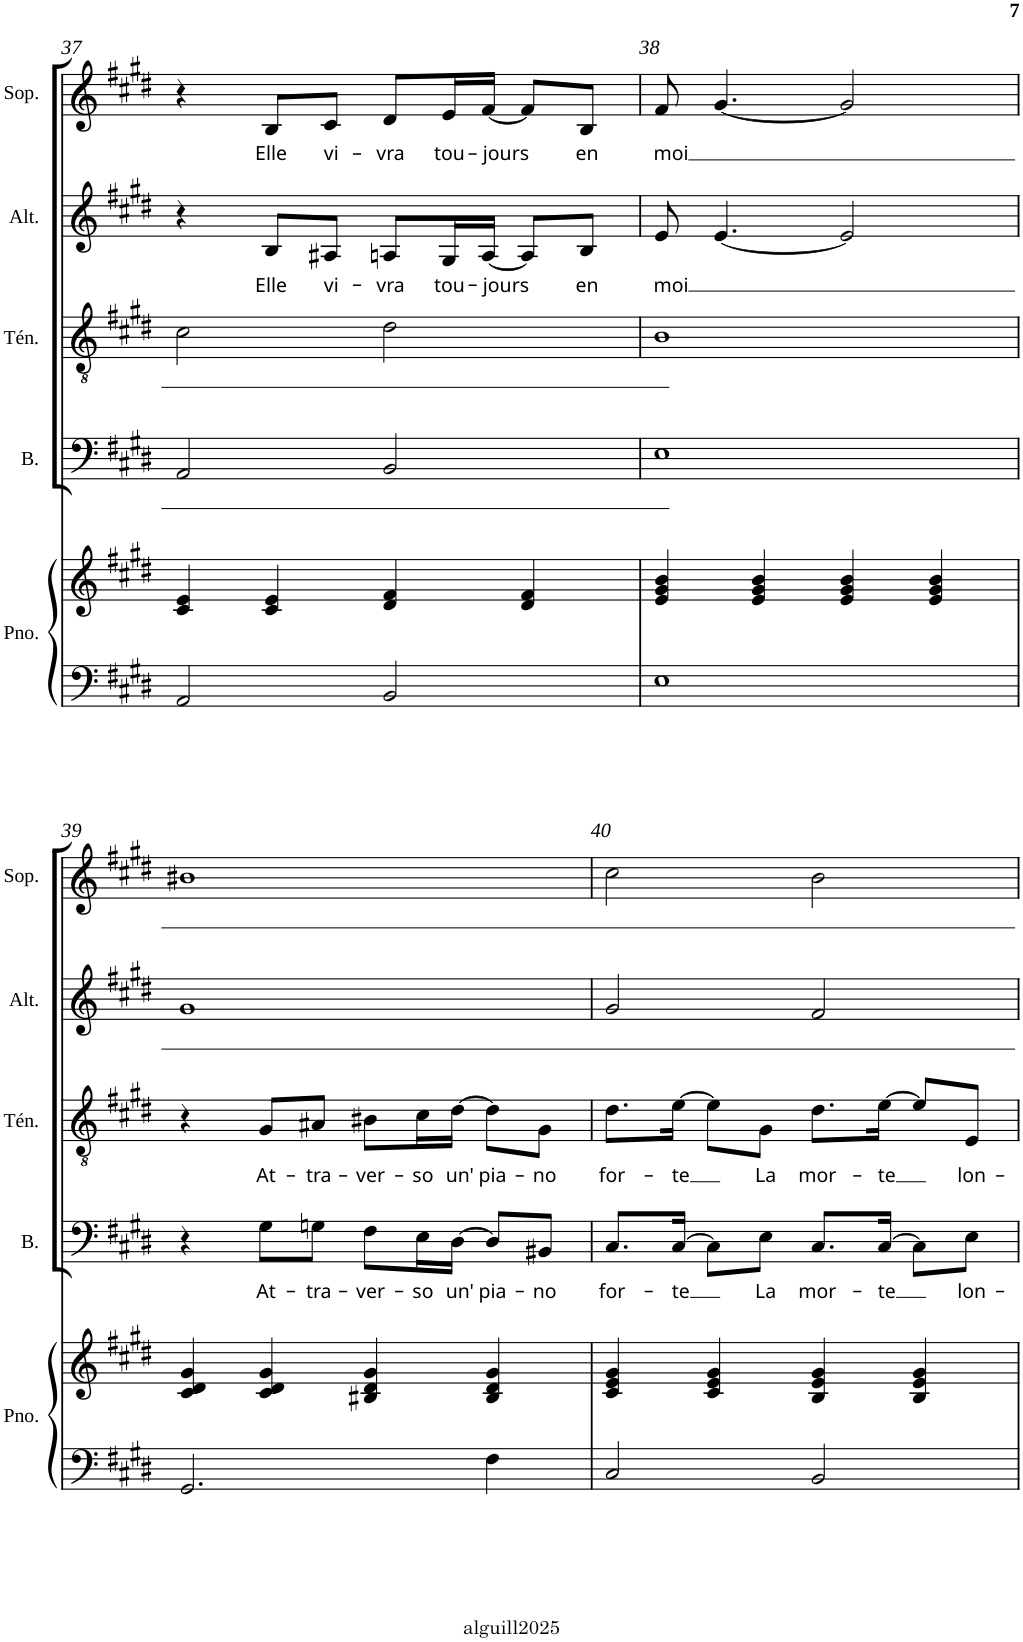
**kern	**kern	**kern	**text	**kern	**text	**kern	**text	**kern	**text
*part5	*part5	*part4	*part4	*part3	*part3	*part2	*part2	*part1	*part1
*staff6	*staff5	*staff4	*staff4	*staff3	*staff3	*staff2	*staff2	*staff1	*staff1
*I"Piano	*	*I"Basse	*	*I"Ténor	*	*I"Alto	*	*I"Soprano	*
*I'Pno.	*	*I'B.	*	*I'Tén.	*	*I'Alt.	*	*I'Sop.	*
!!LO:PB:g=z
*clefF4	*clefG2	*clefF4	*	*clefGv2	*	*clefG2	*	*clefG2	*
*k[f#c#g#d#]	*k[f#c#g#d#]	*k[f#c#g#d#]	*	*k[f#c#g#d#]	*	*k[f#c#g#d#]	*	*k[f#c#g#d#]	*
*E:	*E:	*E:	*	*E:	*	*E:	*	*E:	*
*M4/4	*M4/4	*M4/4	*	*M4/4	*	*M4/4	*	*M4/4	*
*met(c)	*met(c)	*met(c)	*	*met(c)	*	*met(c)	*	*met(c)	*
=37	=37	=37	=37	=37	=37	=37	=37	=37	=37
2AA/	4c#/ 4e/	2AA/	.	2c#\	.	4r	.	4r	.
!	!	!	!	!	!	!	!LO:LY:b	!	!LO:LY:b
.	4c#/ 4e/	.	.	.	.	8B/L	Elle	8B/L	Elle
!	!	!	!	!	!	!	!LO:LY:b	!	!LO:LY:b
.	.	.	.	.	.	8A#X/J	vi-	8c#/J	vi-
!	!	!	!	!	!	!	!LO:LY:b	!	!LO:LY:b
2BB/	4d#/ 4f#/	2BB/	.	2d#\	.	8An/L	-vra	8d#/L	-vra
!	!	!	!	!	!	!	!LO:LY:b	!	!LO:LY:b
.	.	.	.	.	.	16G#/L	tou-	16e/L	tou-
!	!	!	!	!	!	!	!LO:LY:b	!	!LO:LY:b
.	.	.	.	.	.	[16A/JJ	-jours	[16f#/JJ	-jours
.	4d#/ 4f#/	.	.	.	.	8A/L]	.	8f#/L]	.
!	!	!	!	!	!	!	!LO:LY:b	!	!LO:LY:b
.	.	.	.	.	.	8B/J	en	8B/J	en
=38	=38	=38	=38	=38	=38	=38	=38	=38	=38
!	!	!	!	!	!	!	!LO:LY:b	!	!LO:LY:b
1E	4e/ 4g#/ 4b/	1E	.	1B	.	8e/	moi	8f#/	moi
.	.	.	.	.	.	[4.e/	.	[4.g#/	.
.	4e/ 4g#/ 4b/	.	.	.	.	.	.	.	.
.	4e/ 4g#/ 4b/	.	.	.	.	2e/]	.	2g#/]	.
.	4e/ 4g#/ 4b/	.	.	.	.	.	.	.	.
!!LO:LB:g=z
=39	=39	=39	=39	=39	=39	=39	=39	=39	=39
2.GG#/	4c#/ 4d#/ 4g#/	4r	.	4r	.	1g#	.	1b#X	.
!	!	!	!LO:LY:b	!	!LO:LY:b	!	!	!	!
.	4c#/ 4d#/ 4g#/	8G#\L	At-	8G#/L	At-	.	.	.	.
!	!	!	!LO:LY:b	!	!LO:LY:b	!	!	!	!
.	.	8Gn\J	-tra-	8A#X/J	-tra-	.	.	.	.
!	!	!	!LO:LY:b	!	!LO:LY:b	!	!	!	!
.	4B#X/ 4d#/ 4g#/	8F#\L	-ver-	8B#X\L	-ver-	.	.	.	.
!	!	!	!LO:LY:b	!	!LO:LY:b	!	!	!	!
.	.	16E\L	-so	16c#\L	-so	.	.	.	.
!	!	!	!LO:LY:b	!	!LO:LY:b	!	!	!	!
.	.	[16D#\JJ	un'	[16d#\JJ	un'	.	.	.	.
!	!	!	!LO:LY:b	!	!LO:LY:b	!	!	!	!
4F#\	4B#/ 4d#/ 4g#/	8D#/L]	pia-	8d#\L]	pia-	.	.	.	.
!	!	!	!LO:LY:b	!	!LO:LY:b	!	!	!	!
.	.	8BB#X/J	-no	8G#\J	-no	.	.	.	.
=40	=40	=40	=40	=40	=40	=40	=40	=40	=40
!	!	!	!LO:LY:b	!	!LO:LY:b	!	!	!	!
2C#/	4c#/ 4e/ 4g#/	8.C#/L	for-	8.d#\L	for-	2g#/	.	2cc#\	.
!	!	!	!LO:LY:b	!	!LO:LY:b	!	!	!	!
.	.	[16C#/Jk	-te	[16e\Jk	-te	.	.	.	.
.	4c#/ 4e/ 4g#/	8C#\L]	.	8e\L]	.	.	.	.	.
!	!	!	!LO:LY:b	!	!LO:LY:b	!	!	!	!
.	.	8E\J	La	8G#\J	La	.	.	.	.
!	!	!	!LO:LY:b	!	!LO:LY:b	!	!	!	!
2BB/	4B/ 4e/ 4g#/	8.C#/L	mor-	8.d#\L	mor-	2f#/	.	2b\	.
!	!	!	!LO:LY:b	!	!LO:LY:b	!	!	!	!
.	.	[16C#/Jk	-te	[16e\Jk	-te	.	.	.	.
.	4B/ 4e/ 4g#/	8C#\L]	.	8e/L]	.	.	.	.	.
!	!	!	!LO:LY:b	!	!LO:LY:b	!	!	!	!
.	.	8E\J	lon-	8E/J	lon-	.	.	.	.
=	=	=	=	=	=	=	=	=	=
*-	*-	*-	*-	*-	*-	*-	*-	*-	*-
